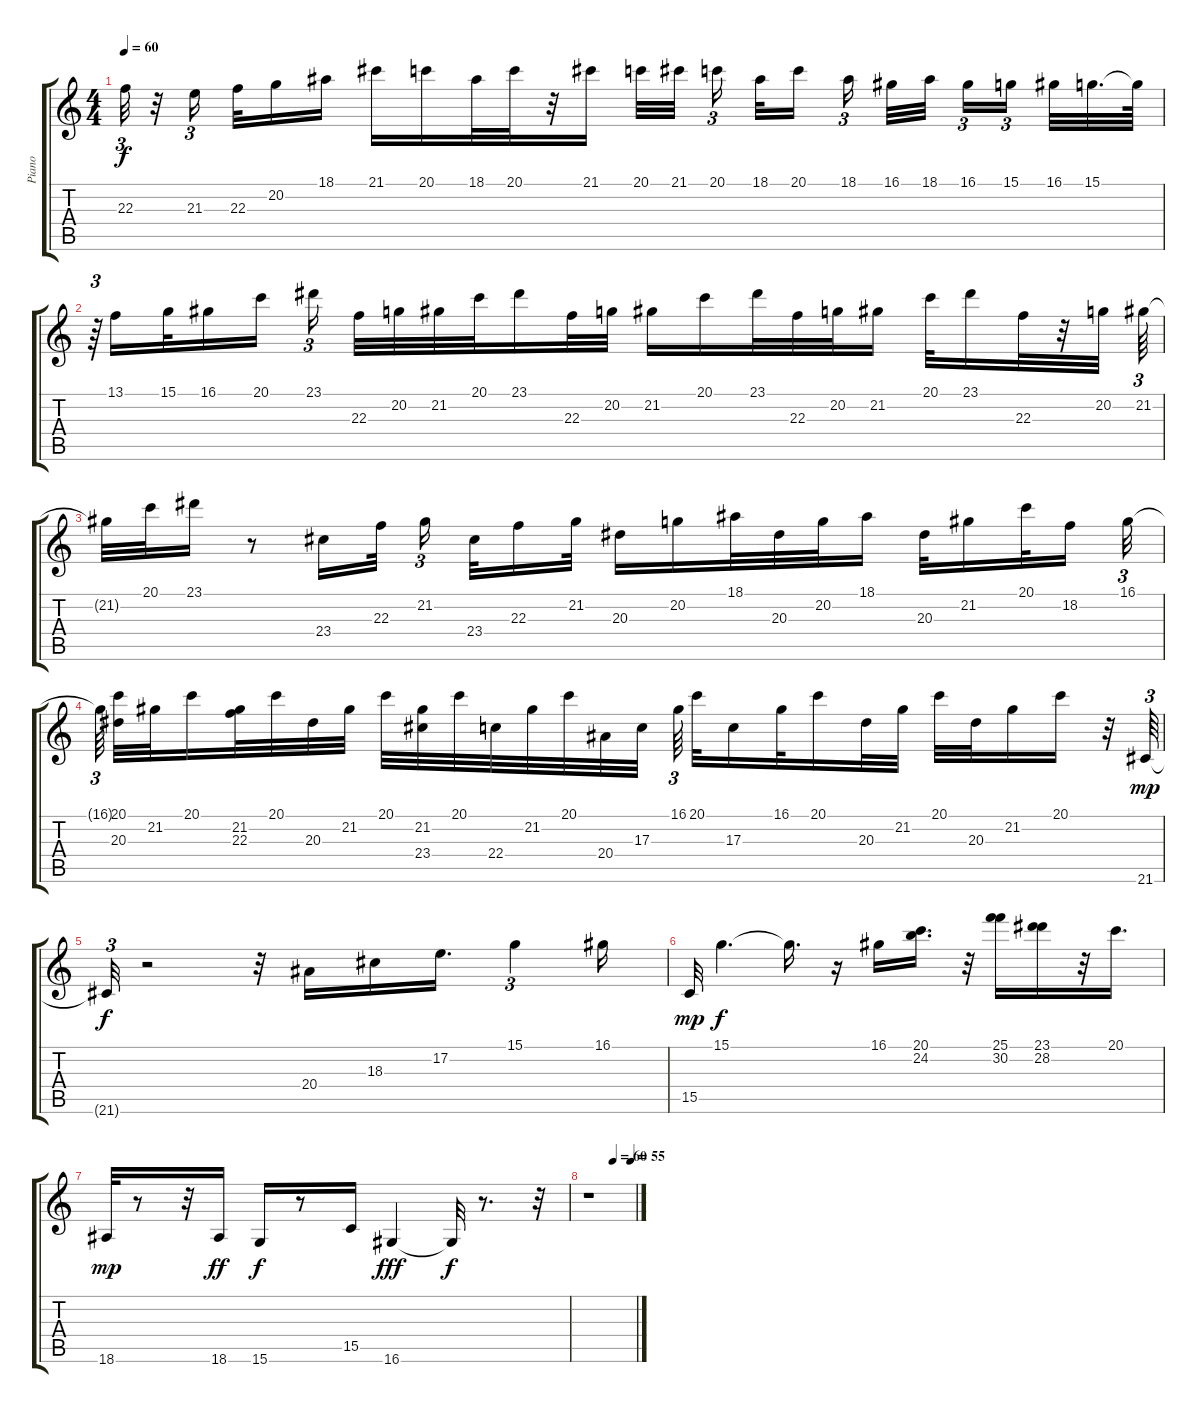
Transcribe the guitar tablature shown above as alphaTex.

\track ("Piano" "Piano") {instrument brightacousticpiano}
\staff {score tabs}
\tuning (E4 B3 G3 D3 A2 E2) {hide}
\ts (4 4)
\tempo 60
\clef g2
\ks c
22.3{t}.32{tu (3 2) dy f} r.32 21.3.16{tu (3 2)} 22.3.32 20.2.16 18.1.16 21.1.16 20.1.16 18.1.32 20.1.32 r.32 21.1.16 20.1.32 21.1.32 20.1.16{tu (3 2)} 18.1.32 20.1.16 18.1.16{tu (3 2)} 16.1.32 18.1.32 16.1.16{tu (3 2)} 15.1.16{tu (3 2)} 16.1.32 15.1.32{d} 15.1{t}.64 |
r.64{tu (3 2)} 13.1.16 15.1.32 16.1.16 20.1.16 23.1.16{tu (3 2)} 22.3.32 20.2.32 21.2.32 20.1.32 23.1.16 22.3.32 20.2.32 21.2.16 20.1.16 23.1.32 22.3.32 20.2.32 21.2.16 20.1.32 23.1.16 22.3.32 r.32 20.2.32 21.2.64{tu (3 2)} |
21.2{t}.32 20.1.32 23.1.16 r.8 23.4.16 22.3.32 21.2.16{tu (3 2)} 23.4.32 22.3.16 21.2.32 20.3.16 20.2.16 18.1.32 20.3.32 20.2.32 18.1.16 20.3.32 21.2.16 20.1.32 18.2.16 16.1.32{tu (3 2)} |
16.1{t}.64{tu (3 2)} (20.1 20.3).32 21.2.32 20.1.16 (21.2 22.3).32 20.1.32 20.3.32 21.2.32 20.1.32 (21.2 23.4).32 20.1.32 22.4.32 21.2.32 20.1.32 20.4.32 17.3.32 16.1.64{tu (3 2)} 20.1.32 17.3.16 16.1.32 20.1.16 20.3.32 21.2.32 20.1.32 20.3.32 21.2.16 20.1.16 r.32 21.6.64{tu (3 2) dy mp} |
21.6{t}.32{tu (3 2) dy f} r.2 r.32 20.4.16 18.3.16 17.2.16{d} 15.1.4{tu (3 2)} 16.1.16 |
15.5.32{dy mp} 15.1.4{d dy f} 15.1{t}.16{d} r.16 16.1.16 (20.1 24.2).16{d} r.32 (25.1 30.2).16 (23.1 28.2).16 r.32 20.1.16{d} |
18.6.32{dy mp} r.8 r.32 18.6.16{dy ff} 15.6.16{dy f} r.8 15.5.16 16.6.4{dy fff} 16.6{t}.32{dy f} r.8{d} r.32 |
\tempo (60 0.53125)
\tempo (55 0.90625)
r.1
